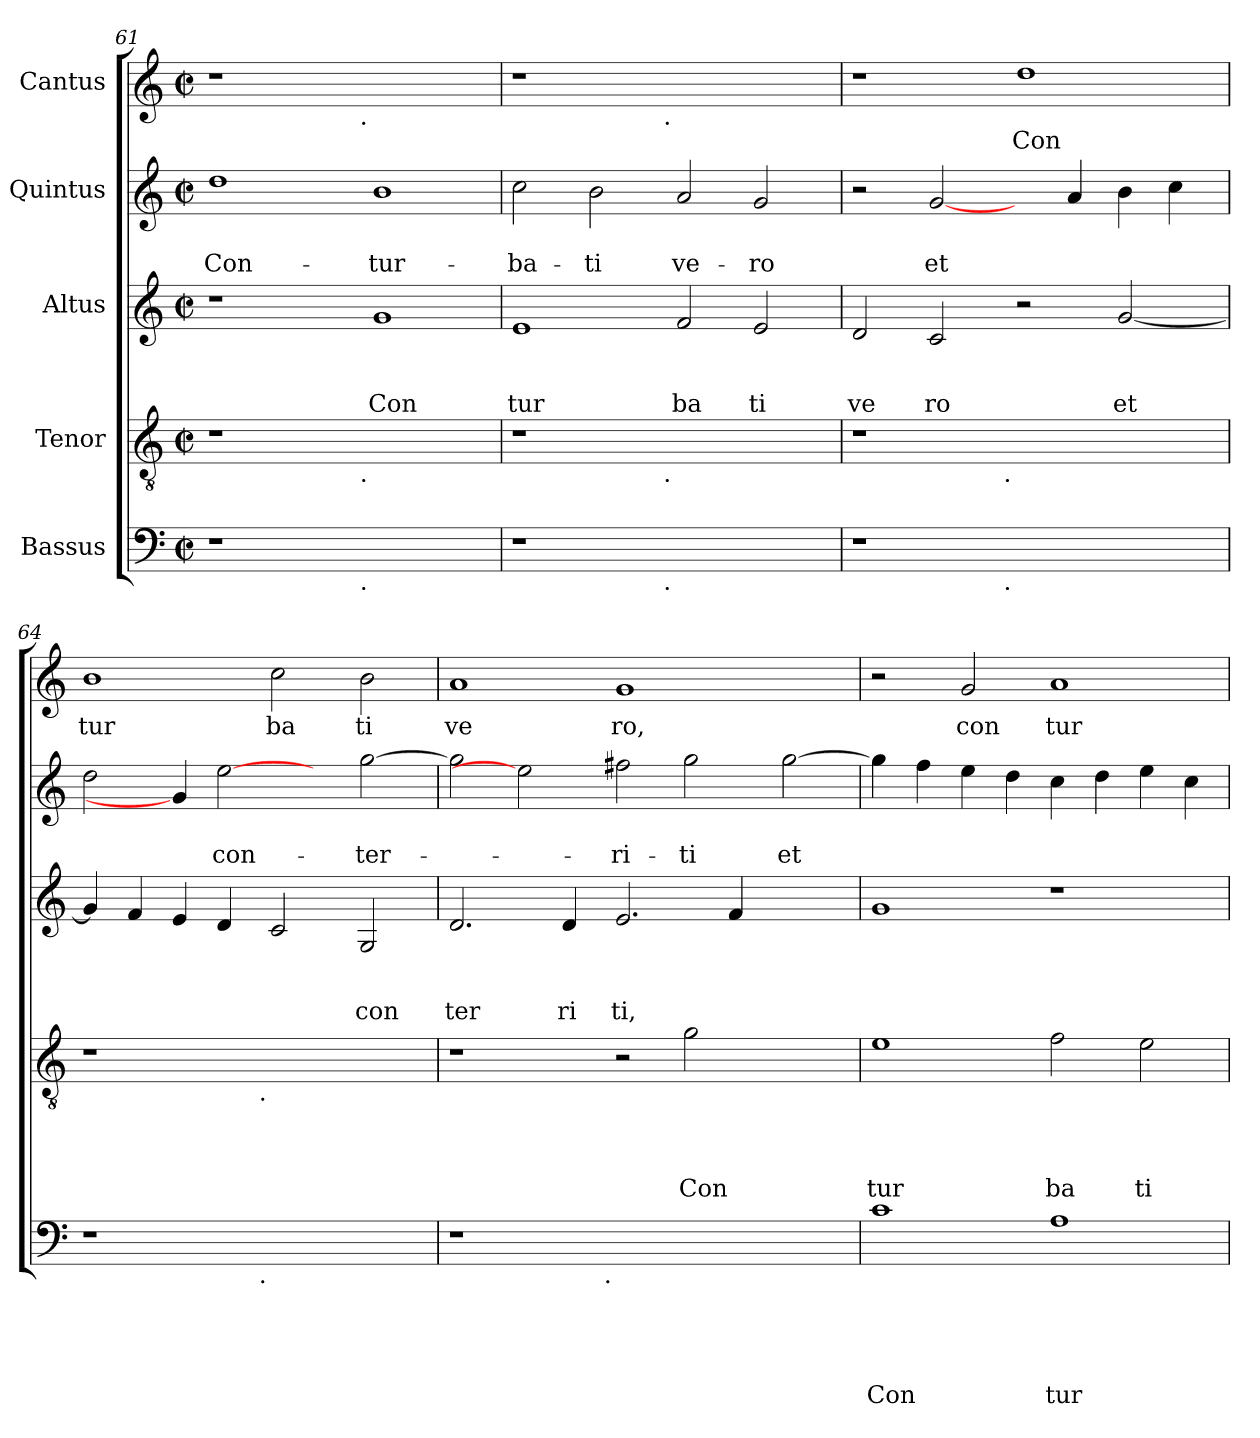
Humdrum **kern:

**kern	**text	**text	**text	**text	**text	**kern	**text	**text	**text	**text	**kern	**text	**text	**text	**kern	**text	**text	**kern	**text
*part5	*part5	*part5	*part5	*part5	*part5	*part4	*part4	*part4	*part4	*part4	*part3	*part3	*part3	*part3	*part2	*part2	*part2	*part1	*part1
*staff5	*staff5	*staff5	*staff5	*staff5	*staff5	*staff4	*staff4	*staff4	*staff4	*staff4	*staff3	*staff3	*staff3	*staff3	*staff2	*staff2	*staff2	*staff1	*staff1
*I"Bassus	*	*	*	*	*	*I"Tenor	*	*	*	*	*I"Altus	*	*	*	*I"Quintus	*	*	*I"Cantus	*
!!LO:LB:g=z
*clefF4	*	*	*	*	*	*clefGv2	*	*	*	*	*clefG2	*	*	*	*clefG2	*	*	*clefG2	*
*k[]	*	*	*	*	*	*k[]	*	*	*	*	*k[]	*	*	*	*k[]	*	*	*k[]	*
*C:	*	*	*	*	*	*C:	*	*	*	*	*C:	*	*	*	*C:	*	*	*C:	*
*M2/2	*	*	*	*	*	*M2/2	*	*	*	*	*M2/2	*	*	*	*M2/2	*	*	*M2/2	*
*met(c|)	*	*	*	*	*	*met(c|)	*	*	*	*	*met(c|)	*	*	*	*met(c|)	*	*	*met(c|)	*
=61	=61	=61	=61	=61	=61	=61	=61	=61	=61	=61	=61	=61	=61	=61	=61	=61	=61	=61	=61
!	!	!	!	!	!	!	!	!	!	!	!	!	!	!	!	!	!	!LO:TX:a:t=secunda Pars	!
!	!	!	!	!	!	!	!	!	!	!	!	!	!	!	!	!	!LO:LY:b	!	!
*^	*	*	*	*	*	*^	*	*	*	*	*	*	*	*	*	*	*	*^	*
1r	2ryy	.	.	.	.	.	1r	2ryy	.	.	.	.	1r	.	.	.	1dd	.	Con-	1r	2ryy	.
.	4...ryy	.	.	.	.	.	.	4...ryy	.	.	.	.	.	.	.	.	.	.	.	.	4...ryy	.
!	!	!	!	!	!	!	!	!	!	!	!	!	!	!	!	!	!	!	!	!	!LO:TX:b:t=.	!
!	!	!	!	!	!	!	!	!LO:TX:b:t=.	!	!	!	!	!	!	!	!	!	!	!	!	!	!
!	!LO:TX:b:t=.	!	!	!	!	!	!	!	!	!	!	!	!	!	!	!	!	!	!	!	!	!
.	1ryy	.	.	.	.	.	.	1ryy	.	.	.	.	.	.	.	.	.	.	.	.	1ryy	.
!	!	!	!	!	!	!	!	!	!	!	!	!	!	!	!	!LO:LY:b	!	!	!LO:LY:b	!	!	!
1ryy	.	.	.	.	.	.	1ryy	.	.	.	.	.	1g	.	.	Con	1b	.	-tur-	1ryy	.	.
.	32ryy	.	.	.	.	.	.	32ryy	.	.	.	.	.	.	.	.	.	.	.	.	32ryy	.
=62	=62	=62	=62	=62	=62	=62	=62	=62	=62	=62	=62	=62	=62	=62	=62	=62	=62	=62	=62	=62	=62	=62
!	!	!	!	!	!	!	!	!	!	!	!	!	!	!	!	!LO:LY:b	!	!	!LO:LY:b	!	!	!
1r	2ryy	.	.	.	.	.	1r	2ryy	.	.	.	.	1e	.	.	tur	2cc\	.	-ba-	1r	2ryy	.
!	!	!	!	!	!	!	!	!	!	!	!	!	!	!	!	!	!	!	!LO:LY:b	!	!	!
.	4...ryy	.	.	.	.	.	.	4...ryy	.	.	.	.	.	.	.	.	2b\	.	-ti	.	4...ryy	.
!	!	!	!	!	!	!	!	!	!	!	!	!	!	!	!	!	!	!	!	!	!LO:TX:b:t=.	!
!	!	!	!	!	!	!	!	!LO:TX:b:t=.	!	!	!	!	!	!	!	!	!	!	!	!	!	!
!	!LO:TX:b:t=.	!	!	!	!	!	!	!	!	!	!	!	!	!	!	!	!	!	!	!	!	!
.	1ryy	.	.	.	.	.	.	1ryy	.	.	.	.	.	.	.	.	.	.	.	.	1ryy	.
!	!	!	!	!	!	!	!	!	!	!	!	!	!	!	!	!LO:LY:b	!	!	!LO:LY:b	!	!	!
1ryy	.	.	.	.	.	.	1ryy	.	.	.	.	.	2f/	.	.	ba	2a/	.	ve-	1ryy	.	.
!	!	!	!	!	!	!	!	!	!	!	!	!	!	!	!	!LO:LY:b	!	!	!LO:LY:b	!	!	!
.	.	.	.	.	.	.	.	.	.	.	.	.	2e/	.	.	ti	2g/	.	-ro	.	.	.
.	32ryy	.	.	.	.	.	.	32ryy	.	.	.	.	.	.	.	.	.	.	.	.	32ryy	.
=63	=63	=63	=63	=63	=63	=63	=63	=63	=63	=63	=63	=63	=63	=63	=63	=63	=63	=63	=63	=63	=63	=63
!	!	!	!	!	!	!	!	!	!	!	!	!	!	!	!	!LO:LY:b	!	!	!	!	!	!
*	*	*	*	*	*	*	*	*	*	*	*	*	*	*	*	*	*	*	*	*v	*v	*
1r	2ryy	.	.	.	.	.	1r	2ryy	.	.	.	.	2d/	.	.	ve	2r	.	.	1r	.
!	!	!	!	!	!	!	!	!	!	!	!	!	!	!	!	!LO:LY:b	!	!	!LO:LY:b	!	!
.	4...ryy	.	.	.	.	.	.	4...ryy	.	.	.	.	2c/	.	.	ro	[2g/	.	et	.	.
!	!	!	!	!	!	!	!	!LO:TX:b:t=.	!	!	!	!	!	!	!	!	!	!	!	!	!
!	!LO:TX:b:t=.	!	!	!	!	!	!	!	!	!	!	!	!	!	!	!	!	!	!	!	!
.	1ryy	.	.	.	.	.	.	1ryy	.	.	.	.	.	.	.	.	.	.	.	.	.
!	!	!	!	!	!	!	!	!	!	!	!	!	!	!	!	!	!	!	!	!	!LO:LY:b
1ryy	.	.	.	.	.	.	1ryy	.	.	.	.	.	2r	.	.	.	4ryy	.	.	1dd	Con
.	.	.	.	.	.	.	.	.	.	.	.	.	.	.	.	.	4a/	.	.	.	.
!	!	!	!	!	!	!	!	!	!	!	!	!	!	!	!	!LO:LY:b	!	!	!	!	!
.	.	.	.	.	.	.	.	.	.	.	.	.	[<2g/	.	.	et	4b\	.	.	.	.
.	.	.	.	.	.	.	.	.	.	.	.	.	.	.	.	.	4cc\	.	.	.	.
.	32ryy	.	.	.	.	.	.	32ryy	.	.	.	.	.	.	.	.	.	.	.	.	.
=64	=64	=64	=64	=64	=64	=64	=64	=64	=64	=64	=64	=64	=64	=64	=64	=64	=64	=64	=64	=64	=64
!	!	!	!	!	!	!	!	!	!	!	!	!	!	!	!	!	!	!	!	!	!LO:LY:b
1r	2ryy	.	.	.	.	.	1r	2ryy	.	.	.	.	4g/]	.	.	.	2dd\	.	.	1b	tur
.	.	.	.	.	.	.	.	.	.	.	.	.	4f/	.	.	.	.	.	.	.	.
.	4...ryy	.	.	.	.	.	.	4...ryy	.	.	.	.	4e/	.	.	.	4g/]	.	.	.	.
!	!	!	!	!	!	!	!	!	!	!	!	!	!	!	!	!	!	!	!LO:LY:b	!	!
.	.	.	.	.	.	.	.	.	.	.	.	.	4d/	.	.	.	[2ee	.	con-	.	.
!	!	!	!	!	!	!	!	!LO:TX:b:t=.	!	!	!	!	!	!	!	!	!	!	!	!	!
!	!LO:TX:b:t=.	!	!	!	!	!	!	!	!	!	!	!	!	!	!	!	!	!	!	!	!
.	1ryy	.	.	.	.	.	.	1ryy	.	.	.	.	.	.	.	.	.	.	.	.	.
!	!	!	!	!	!	!	!	!	!	!	!	!	!	!	!	!	!	!	!	!	!LO:LY:b
1ryy	.	.	.	.	.	.	1ryy	.	.	.	.	.	2c/	.	.	.	.	.	.	2cc\	ba
.	.	.	.	.	.	.	.	.	.	.	.	.	.	.	.	.	4ryy	.	.	.	.
!	!	!	!	!	!	!	!	!	!	!	!	!	!	!	!	!LO:LY:b	!	!	!LO:LY:b	!	!LO:LY:b
.	.	.	.	.	.	.	.	.	.	.	.	.	2G/	.	.	con	[>2gg\	.	-ter-	2b\	ti
.	32ryy	.	.	.	.	.	.	32ryy	.	.	.	.	.	.	.	.	.	.	.	.	.
=65	=65	=65	=65	=65	=65	=65	=65	=65	=65	=65	=65	=65	=65	=65	=65	=65	=65	=65	=65	=65	=65
!	!	!	!	!	!	!	!	!	!	!	!	!	!	!	!	!LO:LY:b	!	!	!	!	!LO:LY:b
*	*	*	*	*	*	*	*v	*v	*	*	*	*	*	*	*	*	*	*	*	*	*
1r	2ryy	.	.	.	.	.	1r	.	.	.	.	2.d/	.	.	ter	2gg\]	.	.	1a	ve
.	4...ryy	.	.	.	.	.	.	.	.	.	.	.	.	.	.	2ee]	.	.	.	.
!	!	!	!	!	!	!	!	!	!	!	!	!	!	!	!LO:LY:b	!	!	!	!	!
.	.	.	.	.	.	.	.	.	.	.	.	4d/	.	.	ri	.	.	.	.	.
!	!LO:TX:b:t=.	!	!	!	!	!	!	!	!	!	!	!	!	!	!	!	!	!	!	!
.	1ryy	.	.	.	.	.	.	.	.	.	.	.	.	.	.	.	.	.	.	.
!	!	!	!	!	!	!	!	!	!	!	!	!	!	!	!LO:LY:b	!	!	!LO:LY:b	!	!LO:LY:b
1.ryy	.	.	.	.	.	.	2r	.	.	.	.	2.e/	.	.	ti,	2ff#\	.	-ri-	1g	ro,
!	!	!	!	!	!	!	!	!	!	!	!LO:LY:b	!	!	!	!	!	!	!LO:LY:b	!	!
.	.	.	.	.	.	.	2g\	.	.	.	Con	.	.	.	.	2gg\	.	-ti	.	.
.	.	.	.	.	.	.	.	.	.	.	.	4f/	.	.	.	.	.	.	.	.
.	2ryy	.	.	.	.	.	.	.	.	.	.	.	.	.	.	.	.	.	.	.
!	!	!	!	!	!	!	!	!	!	!	!	!	!	!	!	!	!	!LO:LY:b	!	!
.	.	.	.	.	.	.	2ryy	.	.	.	.	2ryy	.	.	.	[>2gg\	.	et	2ryy	.
.	32ryy	.	.	.	.	.	.	.	.	.	.	.	.	.	.	.	.	.	.	.
=66	=66	=66	=66	=66	=66	=66	=66	=66	=66	=66	=66	=66	=66	=66	=66	=66	=66	=66	=66	=66
!	!	!	!	!	!	!LO:LY:b	!	!	!	!	!LO:LY:b	!	!	!	!	!	!	!	!	!
*v	*v	*	*	*	*	*	*	*	*	*	*	*	*	*	*	*	*	*	*	*
1c	.	.	.	.	Con	1e	.	.	.	tur	1g	.	.	.	4gg\]	.	.	2r	.
.	.	.	.	.	.	.	.	.	.	.	.	.	.	.	4ff\	.	.	.	.
!	!	!	!	!	!	!	!	!	!	!	!	!	!	!	!	!	!	!	!LO:LY:b
.	.	.	.	.	.	.	.	.	.	.	.	.	.	.	4ee\	.	.	2g/	con
.	.	.	.	.	.	.	.	.	.	.	.	.	.	.	4dd\	.	.	.	.
!	!	!	!	!	!LO:LY:b	!	!	!	!	!LO:LY:b	!	!	!	!	!	!	!	!	!LO:LY:b
1A	.	.	.	.	tur	2f\	.	.	.	ba	1r	.	.	.	4cc\	.	.	1a	tur
.	.	.	.	.	.	.	.	.	.	.	.	.	.	.	4dd\	.	.	.	.
!	!	!	!	!	!	!	!	!	!	!LO:LY:b	!	!	!	!	!	!	!	!	!
.	.	.	.	.	.	2e\	.	.	.	ti	.	.	.	.	4ee\	.	.	.	.
.	.	.	.	.	.	.	.	.	.	.	.	.	.	.	4cc\	.	.	.	.
=	=	=	=	=	=	=	=	=	=	=	=	=	=	=	=	=	=	=	=
*-	*-	*-	*-	*-	*-	*-	*-	*-	*-	*-	*-	*-	*-	*-	*-	*-	*-	*-	*-
